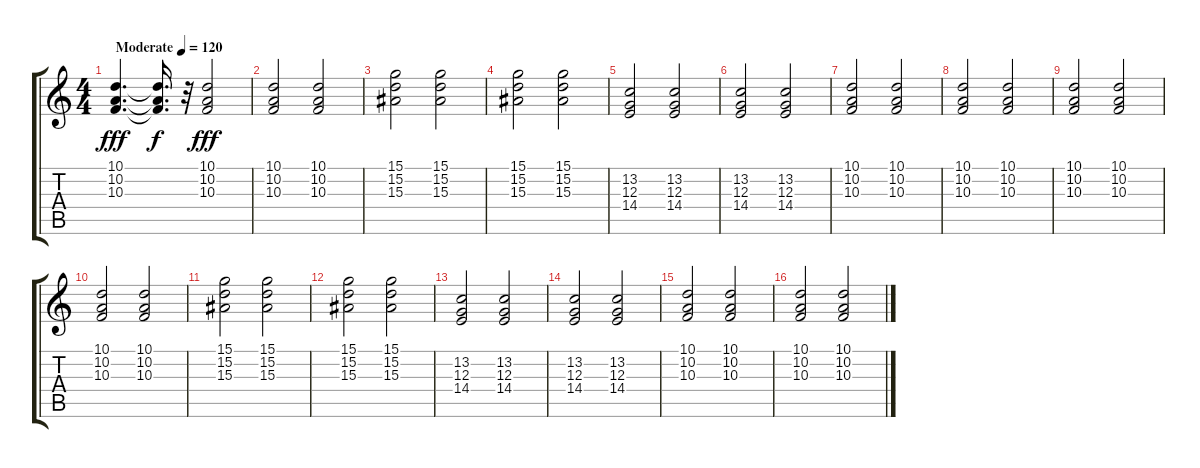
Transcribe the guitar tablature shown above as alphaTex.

\track "" {instrument synthstrings1}
\staff {score tabs}
\tuning (E4 B3 G3 D3 A2 E2) {hide}
\ts (4 4)
\tempo (120 "Moderate")
\clef g2
\ks c
(10.1 10.2 10.3).4{d dy fff instrument synthstrings1} (10.1{t} 10.2{t} 10.3{t}).16{d dy f} r.32 (10.1 10.2 10.3).2{dy fff} |
(10.1 10.2 10.3).2 (10.1 10.2 10.3).2 |
(15.1 15.2 15.3).2 (15.1 15.2 15.3).2 |
(15.1 15.2 15.3).2 (15.1 15.2 15.3).2 |
(13.2 12.3 14.4).2 (13.2 12.3 14.4).2 |
(13.2 12.3 14.4).2 (13.2 12.3 14.4).2 |
(10.1 10.2 10.3).2 (10.1 10.2 10.3).2 |
(10.1 10.2 10.3).2 (10.1 10.2 10.3).2 |
(10.1 10.2 10.3).2 (10.1 10.2 10.3).2 |
(10.1 10.2 10.3).2 (10.1 10.2 10.3).2 |
(15.1 15.2 15.3).2 (15.1 15.2 15.3).2 |
(15.1 15.2 15.3).2 (15.1 15.2 15.3).2 |
(13.2 12.3 14.4).2 (13.2 12.3 14.4).2 |
(13.2 12.3 14.4).2 (13.2 12.3 14.4).2 |
(10.1 10.2 10.3).2 (10.1 10.2 10.3).2 |
(10.1 10.2 10.3).2 (10.1 10.2 10.3).2
